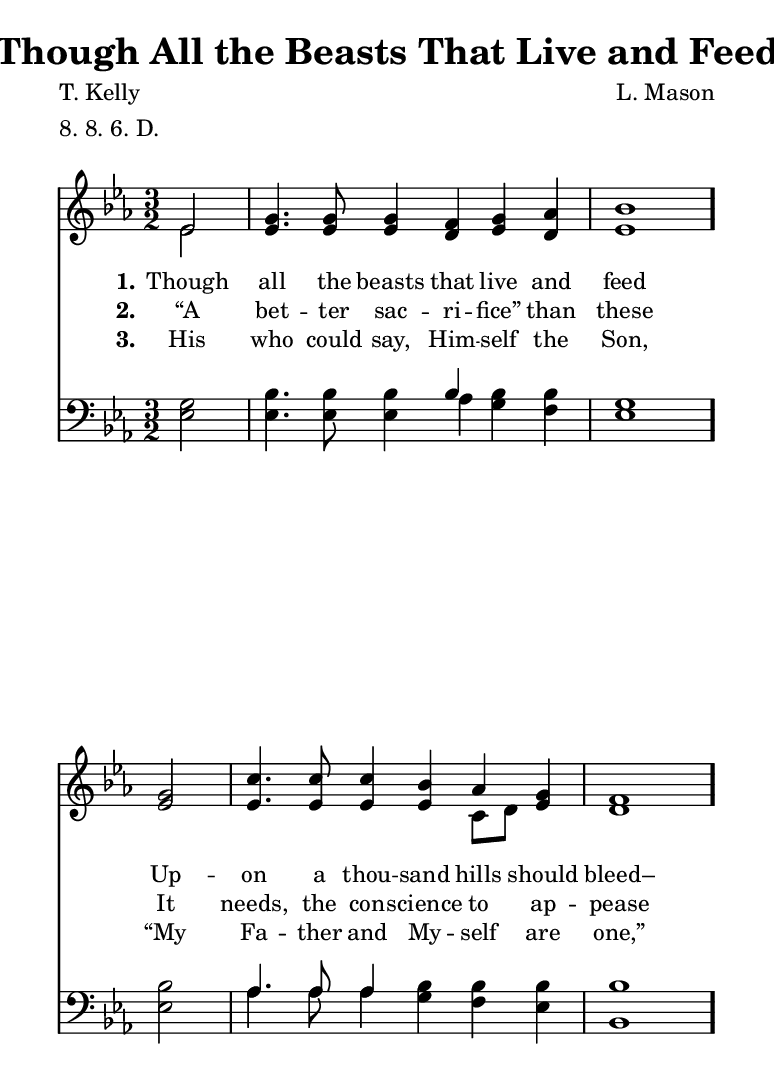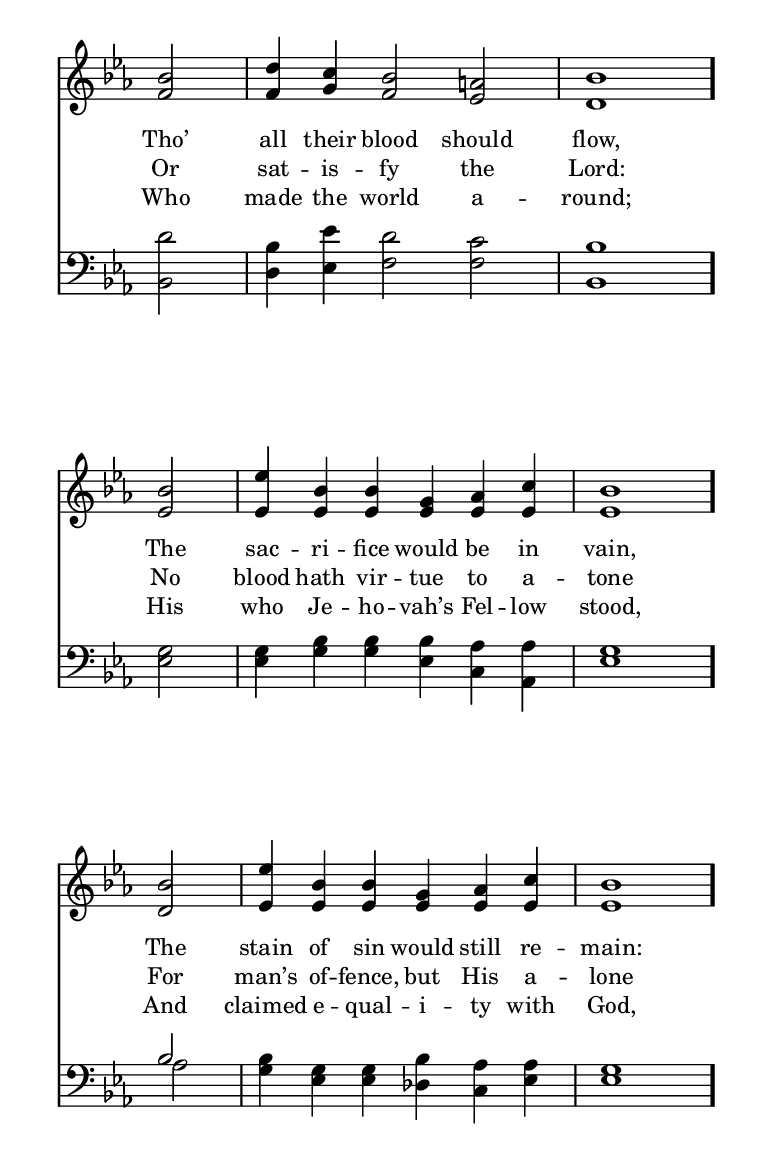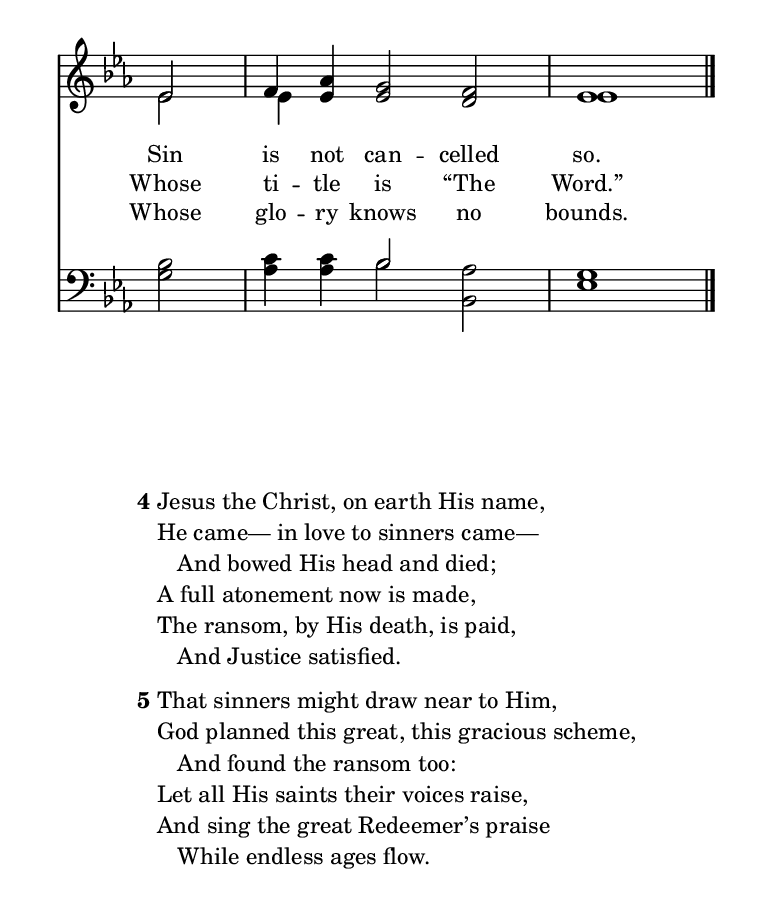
\include "common/global.ily"
\paper {
  \include "common/paper.ily"
  systems-per-page = #(cond (is-eogsized 3) (#t #f))
}

\header{
  %gospel
  hymnnumber = "128"
  title = "Though All the Beasts That Live and Feed"
  tunename = "Meribah"
  meter = "8. 8. 6. D."
  poet = "T. Kelly"
  composer = "L. Mason"
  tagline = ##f
}

% for fermata in MIDI
ta = { \tempo 2=60 }
tb = { \tempo 2=30 }

patternAA = { c2 | c4. c8 c4 c4 c4      c4 | c1 }
patternAB = { c2 | c4. c8 c4 c4 c8[ c8] c4 | c1 }

patternBA = { c2 | c4 c4 c2 c2 | c1 }

patternCA = { c2 | c4 c4 c4 c4 c4 c4 | c1 }

global = {
  \include "common/overrides.ily"
  \override Staff.TimeSignature.style = #'numbered
  \time 3/2
  \override Score.MetronomeMark.transparent = ##t % hide all fermata changes too
  \ta
  \key ees \major
  \partial 2
  \autoBeamOff
}

notesSoprano = {
\global
\relative c' {

  \changePitch \patternAA { ees | g g g f g aes | bes }
  \changePitch \patternAA { g | c c c bes aes g | f } \eogbreak
  \changePitch \patternBA { bes | d c bes a | bes }

  \changePitch \patternCA { bes | ees bes bes g aes c | bes } \eogbreak
  \changePitch \patternCA { bes | ees bes bes g aes c | bes }
  \changePitch \patternBA { ees, | f aes g f | ees }

  \bar "|."

}
}

notesAlto = {
\global
\relative e' {

  \changePitch \patternAA { ees | ees ees ees d ees d | ees }
  \changePitch \patternAB { ees | ees ees ees ees c d ees | d }
  \changePitch \patternBA { f | f g f ees | d }

  \changePitch \patternCA { ees | ees ees ees ees ees ees | ees }
  \changePitch \patternCA { d | ees ees ees ees ees ees | ees }
  \changePitch \patternBA { ees | ees ees ees d | ees }

}
}

notesTenor = {
\global
\relative a {

  \changePitch \patternAA { g | bes bes bes bes bes bes | g }
  \changePitch \patternAA { bes | aes aes aes bes bes bes | bes }
  \changePitch \patternBA { d bes ees d c | bes }

  \changePitch \patternCA { g | g bes bes bes aes aes | g }
  \changePitch \patternCA { bes | bes g g bes aes aes | g }
  \changePitch \patternBA { bes | c c bes aes | g }

}
}

notesBass = {
\global
\relative f {

  \changePitch \patternAA { ees | ees ees ees aes g f | ees }
  \changePitch \patternAA { ees | aes aes aes g f ees | bes }
  \changePitch \patternBA { bes | d ees f f | bes, }

  \changePitch \patternCA { ees | ees g g ees c aes | ees' }
  \changePitch \patternCA { aes | g ees ees des c ees | ees }
  \changePitch \patternBA { g | aes aes bes bes, | ees }

}
}

wordsA = \lyricmode {
\set stanza = "1."

Though all the beasts that live and feed \bar "."
Up -- on a thou -- sand hills should bleed– \bar "."
Tho’ all their blood should flow, \bar "."
The sac -- ri -- fice would be in vain, \bar "."
The stain of sin would still re -- main: \bar "."
Sin is not can -- celled so. \bar "."

}

wordsB = \lyricmode {
\set stanza = "2."

“A bet -- ter sac -- ri -- fice” than these
It needs, the con -- science to ap -- pease
Or sat -- is -- fy the Lord:
No blood hath vir -- tue to a -- tone
For man’s of -- fence, but His a -- lone
Whose ti -- tle is “The Word.”

}

wordsC = \lyricmode {
\set stanza = "3."

His who could say, Him -- self the Son,
“My Fa -- ther and My -- self are one,”
Who made the world a -- round;
His who Je -- ho -- vah’s Fel -- low stood,
And claimed e -- qual -- i -- ty with God,
Whose glo -- ry knows no bounds.

}

wordsD = \markuplist {

\line { Jesus the Christ, on earth His name, }
\line { He came— in love to sinners came— }
\line { { \hspace #2 } And bowed His head and died; }
\line { A full atonement now is made, }
\line { The ransom, by His death, is paid, }
\line { { \hspace #2 } And Justice satisfied. }

}

wordsE = \markuplist {

\line { That sinners might draw near to Him, }
\line { God planned this great, this gracious scheme, }
\line { { \hspace #2 } And found the ransom too: }
\line { Let all His saints their voices raise, }
\line { And sing the great Redeemer’s praise }
\line { { \hspace #2 } While endless ages flow. }

}

\score {
  \context ChoirStaff <<
    \context Staff = upper <<
      \set Staff.autoBeaming = ##f
      \set ChoirStaff.systemStartDelimiter = #'SystemStartBar
      \set ChoirStaff.printPartCombineTexts = ##f
      \partcombine #'(2 . 9) \notesSoprano \notesAlto
      \context NullVoice = sopranos { \voiceOne << \notesSoprano >> }
      \context NullVoice = altos { \voiceTwo << \notesAlto >> }
      \context Lyrics = one   \lyricsto sopranos \wordsA
      \context Lyrics = two   \lyricsto sopranos \wordsB
      \context Lyrics = three \lyricsto sopranos \wordsC
    >>
    \context Staff = men <<
      \set Staff.autoBeaming = ##f
      \clef bass
      \set ChoirStaff.printPartCombineTexts = ##f
      \partcombine #'(2 . 9) \notesTenor \notesBass
      \context NullVoice = tenors { \voiceOne << \notesTenor >> }
      \context NullVoice = basses { \voiceTwo << \notesBass >> }
    >>
  >>
  \layout {
    \include "common/layout.ily"
  }
  \midi{
    \include "common/midi.ily"
  }
}

\noPageBreak

\markup { \fill-line { \column {
  \line{ \bold 4 \column { \wordsD } } \combine \null \vspace #0.4
  \line{ \bold 5 \column { \wordsE } } \combine \null \vspace #0.4
} } }

\version "2.19.49"  % necessary for upgrading to future LilyPond versions.

% vi:set et ts=2 sw=2 ai nocindent syntax=lilypond:
